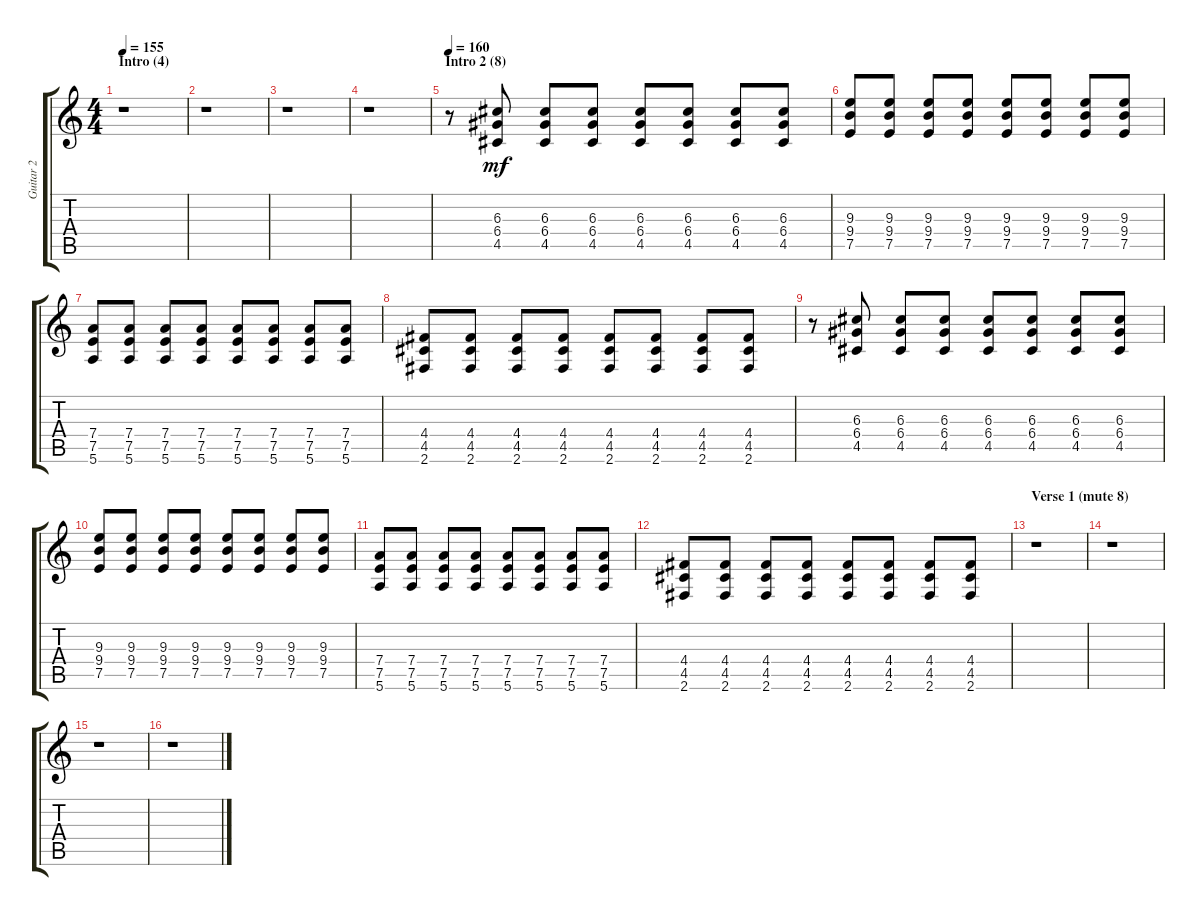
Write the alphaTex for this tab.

\track ("Guitar 2" "Guitar 2") {instrument distortionguitar}
\staff {score tabs}
\tuning (E4 B3 G3 D3 A2 E2) {hide}
\ts (4 4)
\section ("" "Intro (4)")
\tempo 155
\clef g2
\ks c
r.1{dy mf instrument distortionguitar} |
r.1 |
r.1 |
r.1 |
\section ("" "Intro 2 (8)")
\tempo 160
r.8 (6.3 6.4 4.5).8{volume 12} (6.3 6.4 4.5).8 (6.3 6.4 4.5).8 (6.3 6.4 4.5).8 (6.3 6.4 4.5).8 (6.3 6.4 4.5).8 (6.3 6.4 4.5).8 |
(9.3 9.4 7.5).8 (9.3 9.4 7.5).8 (9.3 9.4 7.5).8 (9.3 9.4 7.5).8 (9.3 9.4 7.5).8 (9.3 9.4 7.5).8 (9.3 9.4 7.5).8 (9.3 9.4 7.5).8 |
(7.4 7.5 5.6).8 (7.4 7.5 5.6).8 (7.4 7.5 5.6).8 (7.4 7.5 5.6).8 (7.4 7.5 5.6).8 (7.4 7.5 5.6).8 (7.4 7.5 5.6).8 (7.4 7.5 5.6).8 |
(4.4 4.5 2.6).8 (4.4 4.5 2.6).8 (4.4 4.5 2.6).8 (4.4 4.5 2.6).8 (4.4 4.5 2.6).8 (4.4 4.5 2.6).8 (4.4 4.5 2.6).8 (4.4 4.5 2.6).8 |
r.8 (6.3 6.4 4.5).8{volume 12} (6.3 6.4 4.5).8 (6.3 6.4 4.5).8 (6.3 6.4 4.5).8 (6.3 6.4 4.5).8 (6.3 6.4 4.5).8 (6.3 6.4 4.5).8 |
(9.3 9.4 7.5).8 (9.3 9.4 7.5).8 (9.3 9.4 7.5).8 (9.3 9.4 7.5).8 (9.3 9.4 7.5).8 (9.3 9.4 7.5).8 (9.3 9.4 7.5).8 (9.3 9.4 7.5).8 |
(7.4 7.5 5.6).8 (7.4 7.5 5.6).8 (7.4 7.5 5.6).8 (7.4 7.5 5.6).8 (7.4 7.5 5.6).8 (7.4 7.5 5.6).8 (7.4 7.5 5.6).8 (7.4 7.5 5.6).8 |
(4.4 4.5 2.6).8 (4.4 4.5 2.6).8 (4.4 4.5 2.6).8 (4.4 4.5 2.6).8 (4.4 4.5 2.6).8 (4.4 4.5 2.6).8 (4.4 4.5 2.6).8 (4.4 4.5 2.6).8 |
\section ("" "Verse 1 (mute 8)")
r.1 |
r.1 |
r.1 |
r.1
